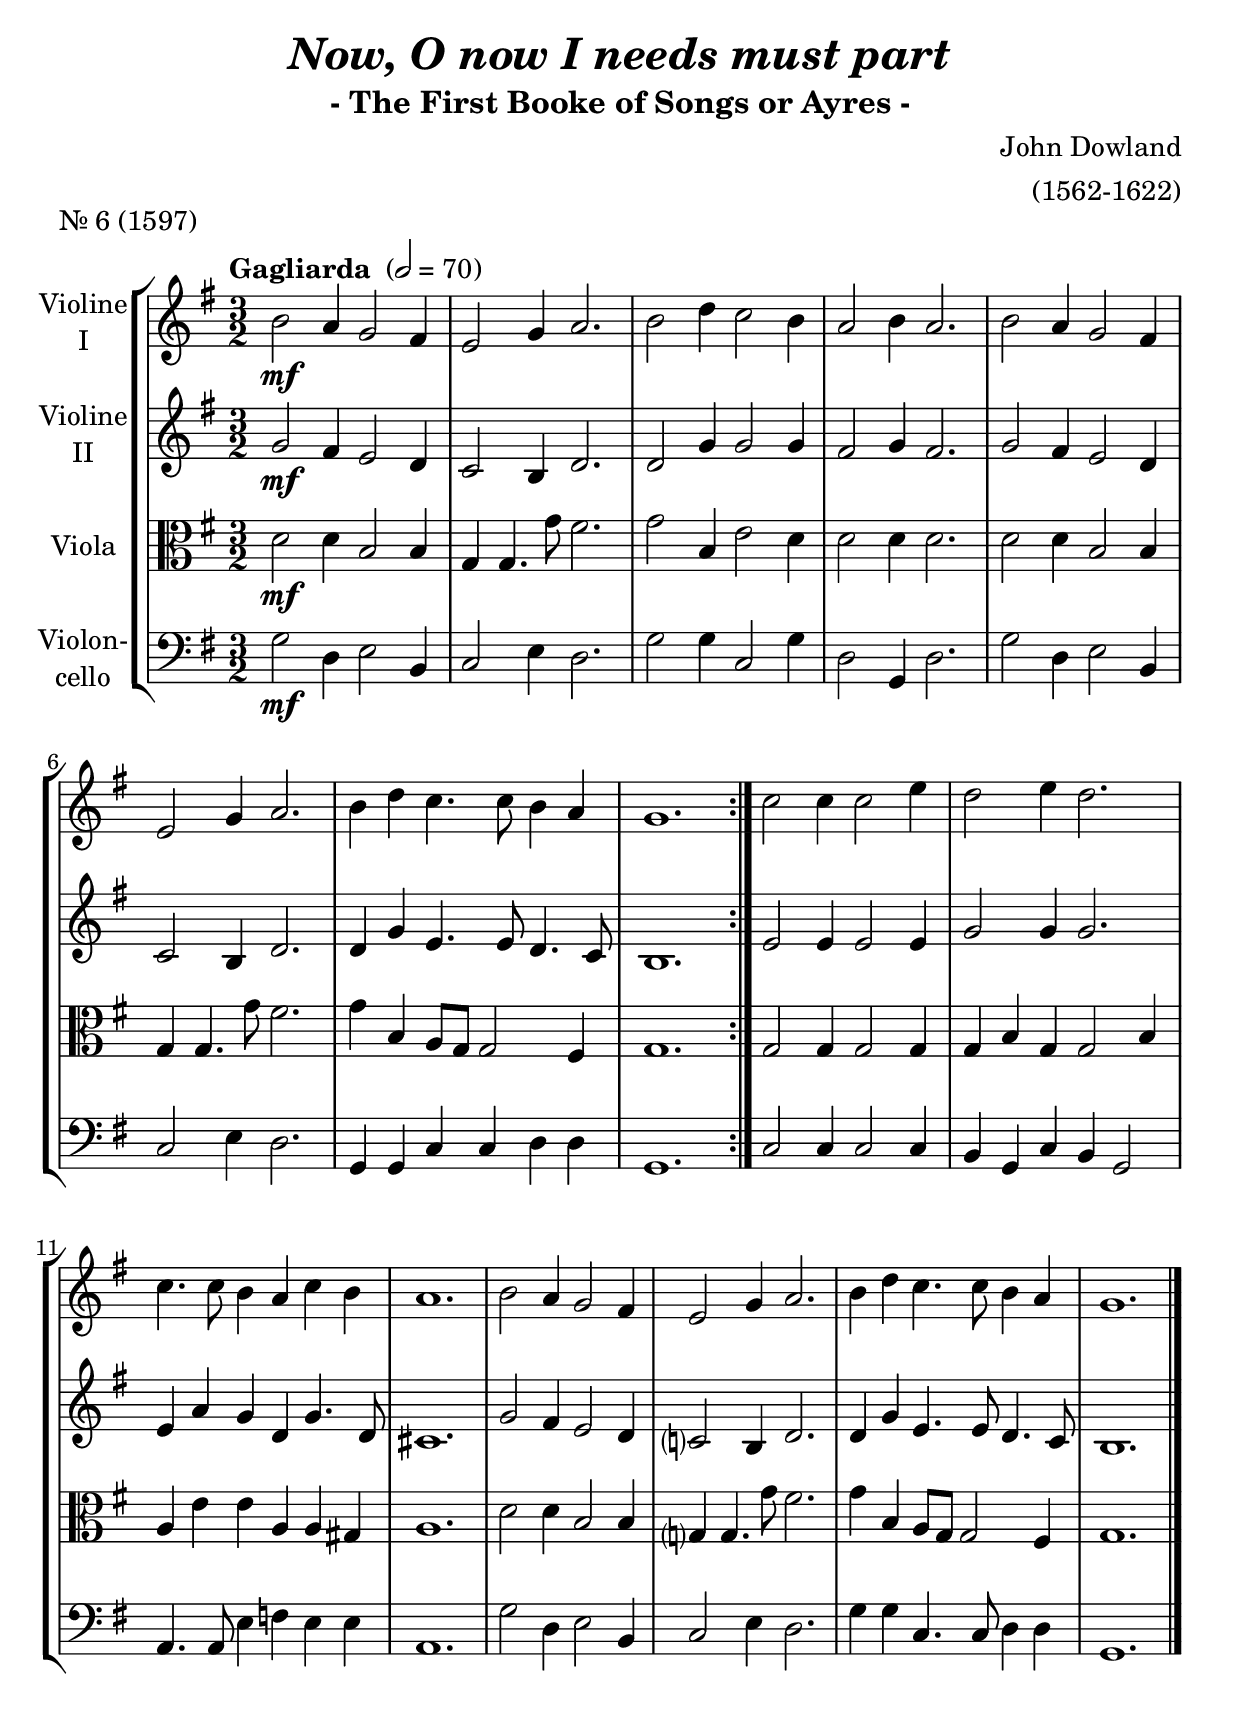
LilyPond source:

\version "2.18.2"
\include "deutsch.ly"

#(set-global-staff-size 24)

\header {
  title     = \markup \bold \italic "Now, O now I needs must part"
  subtitle  = "- The First Booke of Songs or Ayres -"
  composer  = "John Dowland"
  arranger  = "(1562-1622)"
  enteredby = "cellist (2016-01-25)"
  piece     = "Nr. 6 (1597)"
}

voiceconsts = {
  \key g \major
  %\numericTimeSignature
  \compressFullBarRests
  \time 3/2
  % Set default beaming for all staves
  %\set Timing.beamExceptions = #'()
  %\set Timing.baseMoment = #(ly:make-moment 1 4)
  %\set Timing.beatStructure = #'(1 1 1)
  \tempo "Gagliarda " 2=70
}

mist = "string ensemble 1"
miba = "drawbar organ"

va = \relative c'' {
   \voiceconsts

   \repeat volta 2 {
     h2\mf a4 g2 fis4
     e2 g4 a2.
     h2 d4 c2 h4
     a2 h4 a2.
     h2 a4 g2 fis4
     e2 g4 a2.

     h4 d c4. c8 h4 a
     g1.
   }
   c2 c4 c2 e4
   d2 e4 d2.
   c4. c8 h4 a c h

   a1.
   h2 a4 g2 fis4
   e2 g4 a2.
   h4 d c4. c8 h4 a
   g1. \bar "|."
}

vb = \relative c'' {
   \voiceconsts

   \repeat volta 2 {
     g2\mf fis4 e2 d4
     c2 h4 d2.
     d2 g4 g2 g4
     fis2 g4 fis2.
     g2 fis4
     e2 d4
     c2 h4 d2.

     d4 g e4. e8 d4. c8
     h1.
   }
   e2 e4 e2 e4
   g2 g4 g2.
   e4 a g d g4. d8

   cis1.
   g'2 fis4 e2 d4
   c?2 h4 d2.
   d4 g e4. e8 d4. c8
   h1. \bar "|."
}

vc = \relative c' {
   \voiceconsts
   \clef "alto"

   \repeat volta 2 {
     d2\mf d4 h2 h4
     g g4. g'8 fis2.
     g2 h,4 e2 d4
     d2 d4 d2.
     d2 d4 h2 h4
     g g4. g'8 fis2.

     g4 h, a8 g g2 fis4
     g1.
   }
   g2 g4 g2 g4
   g h g g2 h4
   a e' e a, a gis

   a1.
   d2 d4 h2h4
   g? g4. g'8 fis2.
   g4 h, a8 g g2 fis4
   g1. \bar "|."
}

vd = \relative c' {
   \voiceconsts
   \clef "bass"

   \repeat volta 2 {
     g2\mf d4 e2 h4
     c2 e4 d2.
     g2 g4 c,2 g'4
     d2 g,4 d'2.
     g2 d4 e2 h4
     c2 e4 d2.

     g,4 g c c d d
     g,1.
   }
   c2 c4 c2 c4
   h g c h g2
   a4. a8 e'4 f e e

   a,1.
   g'2 d4 e2 h4
   c2 e4 d2.
   g4 g c,4. c8 d4 d
   g,1. \bar "|."
}


music = \new StaffGroup <<
      \new Staff {
        \set Staff.midiInstrument = \mist
        \set Staff.instrumentName = \markup \center-column { "Violine" "I" }
        \transpose g g { \va }
      }

      \new Staff {
        \set Staff.midiInstrument = \mist
        \set Staff.instrumentName = \markup \center-column { "Violine" "II" }
        \transpose g g { \vb }
      }
      
      \new Staff {
        \set Staff.midiInstrument = \mist
        \set Staff.instrumentName = \markup \center-column { "Viola" }
        \transpose g g { \vc }
      }

      \new Staff {
        \set Staff.midiInstrument = \miba
        \set Staff.instrumentName = \markup \center-column { "Violon-" "cello" }
        \transpose g g { \vd }
      }
>>

\book {
  \score {
   \music
    \layout {}
  }

  \score {
    \unfoldRepeats \music

    \midi {
      \context {
        \Score
      }
    }
  }
}
